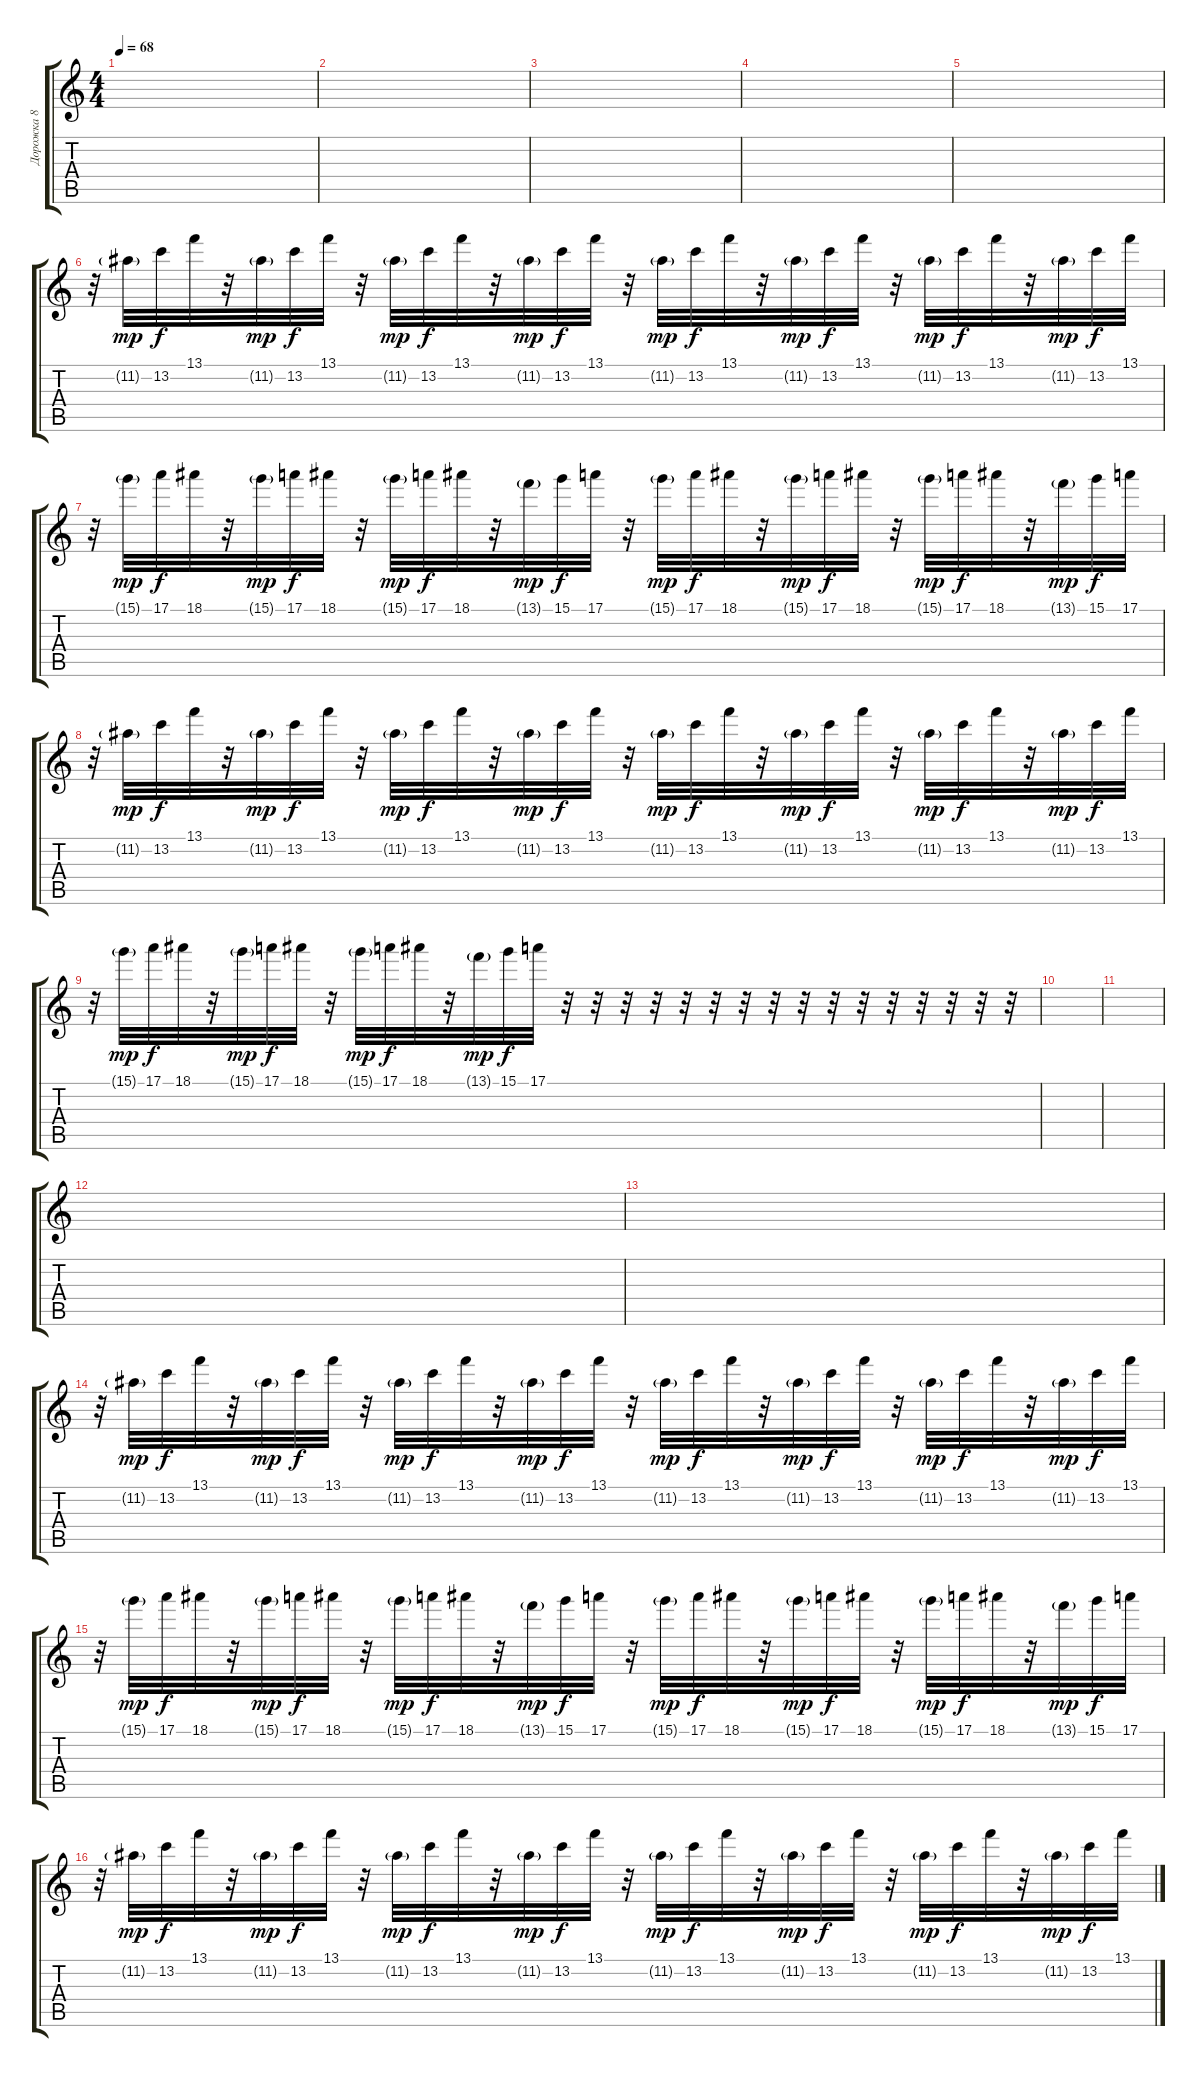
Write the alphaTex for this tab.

\track ("Дорожка 8" "Дорожка 8") {instrument acousticguitarsteel}
\staff {score tabs}
\tuning (E4 B3 G3 D3 A2 E2) {hide}
\ts (4 4)
\tempo 68
\clef g2
\ks c
|
|
|
|
|
r.32 11.2{g}.32{dy mp} 13.2.32{dy f} 13.1.32 r.32 11.2{g}.32{dy mp} 13.2.32{dy f} 13.1.32 r.32 11.2{g}.32{dy mp} 13.2.32{dy f} 13.1.32 r.32 11.2{g}.32{dy mp} 13.2.32{dy f} 13.1.32 r.32 11.2{g}.32{dy mp} 13.2.32{dy f} 13.1.32 r.32 11.2{g}.32{dy mp} 13.2.32{dy f} 13.1.32 r.32 11.2{g}.32{dy mp} 13.2.32{dy f} 13.1.32 r.32 11.2{g}.32{dy mp} 13.2.32{dy f} 13.1.32 |
r.32 15.1{g}.32{dy mp} 17.1.32{dy f} 18.1.32 r.32 15.1{g}.32{dy mp} 17.1.32{dy f} 18.1.32 r.32 15.1{g}.32{dy mp} 17.1.32{dy f} 18.1.32 r.32 13.1{g}.32{dy mp} 15.1.32{dy f} 17.1.32 r.32 15.1{g}.32{dy mp} 17.1.32{dy f} 18.1.32 r.32 15.1{g}.32{dy mp} 17.1.32{dy f} 18.1.32 r.32 15.1{g}.32{dy mp} 17.1.32{dy f} 18.1.32 r.32 13.1{g}.32{dy mp} 15.1.32{dy f} 17.1.32 |
r.32 11.2{g}.32{dy mp} 13.2.32{dy f} 13.1.32 r.32 11.2{g}.32{dy mp} 13.2.32{dy f} 13.1.32 r.32 11.2{g}.32{dy mp} 13.2.32{dy f} 13.1.32 r.32 11.2{g}.32{dy mp} 13.2.32{dy f} 13.1.32 r.32 11.2{g}.32{dy mp} 13.2.32{dy f} 13.1.32 r.32 11.2{g}.32{dy mp} 13.2.32{dy f} 13.1.32 r.32 11.2{g}.32{dy mp} 13.2.32{dy f} 13.1.32 r.32 11.2{g}.32{dy mp} 13.2.32{dy f} 13.1.32 |
r.32 15.1{g}.32{dy mp} 17.1.32{dy f} 18.1.32 r.32 15.1{g}.32{dy mp} 17.1.32{dy f} 18.1.32 r.32 15.1{g}.32{dy mp} 17.1.32{dy f} 18.1.32 r.32 13.1{g}.32{dy mp} 15.1.32{dy f} 17.1.32 r.32 r.32 r.32 r.32 r.32 r.32 r.32 r.32 r.32 r.32 r.32 r.32 r.32 r.32 r.32 r.32 |
|
|
|
|
r.32 11.2{g}.32{dy mp} 13.2.32{dy f} 13.1.32 r.32 11.2{g}.32{dy mp} 13.2.32{dy f} 13.1.32 r.32 11.2{g}.32{dy mp} 13.2.32{dy f} 13.1.32 r.32 11.2{g}.32{dy mp} 13.2.32{dy f} 13.1.32 r.32 11.2{g}.32{dy mp} 13.2.32{dy f} 13.1.32 r.32 11.2{g}.32{dy mp} 13.2.32{dy f} 13.1.32 r.32 11.2{g}.32{dy mp} 13.2.32{dy f} 13.1.32 r.32 11.2{g}.32{dy mp} 13.2.32{dy f} 13.1.32 |
r.32 15.1{g}.32{dy mp} 17.1.32{dy f} 18.1.32 r.32 15.1{g}.32{dy mp} 17.1.32{dy f} 18.1.32 r.32 15.1{g}.32{dy mp} 17.1.32{dy f} 18.1.32 r.32 13.1{g}.32{dy mp} 15.1.32{dy f} 17.1.32 r.32 15.1{g}.32{dy mp} 17.1.32{dy f} 18.1.32 r.32 15.1{g}.32{dy mp} 17.1.32{dy f} 18.1.32 r.32 15.1{g}.32{dy mp} 17.1.32{dy f} 18.1.32 r.32 13.1{g}.32{dy mp} 15.1.32{dy f} 17.1.32 |
r.32 11.2{g}.32{dy mp} 13.2.32{dy f} 13.1.32 r.32 11.2{g}.32{dy mp} 13.2.32{dy f} 13.1.32 r.32 11.2{g}.32{dy mp} 13.2.32{dy f} 13.1.32 r.32 11.2{g}.32{dy mp} 13.2.32{dy f} 13.1.32 r.32 11.2{g}.32{dy mp} 13.2.32{dy f} 13.1.32 r.32 11.2{g}.32{dy mp} 13.2.32{dy f} 13.1.32 r.32 11.2{g}.32{dy mp} 13.2.32{dy f} 13.1.32 r.32 11.2{g}.32{dy mp} 13.2.32{dy f} 13.1.32
